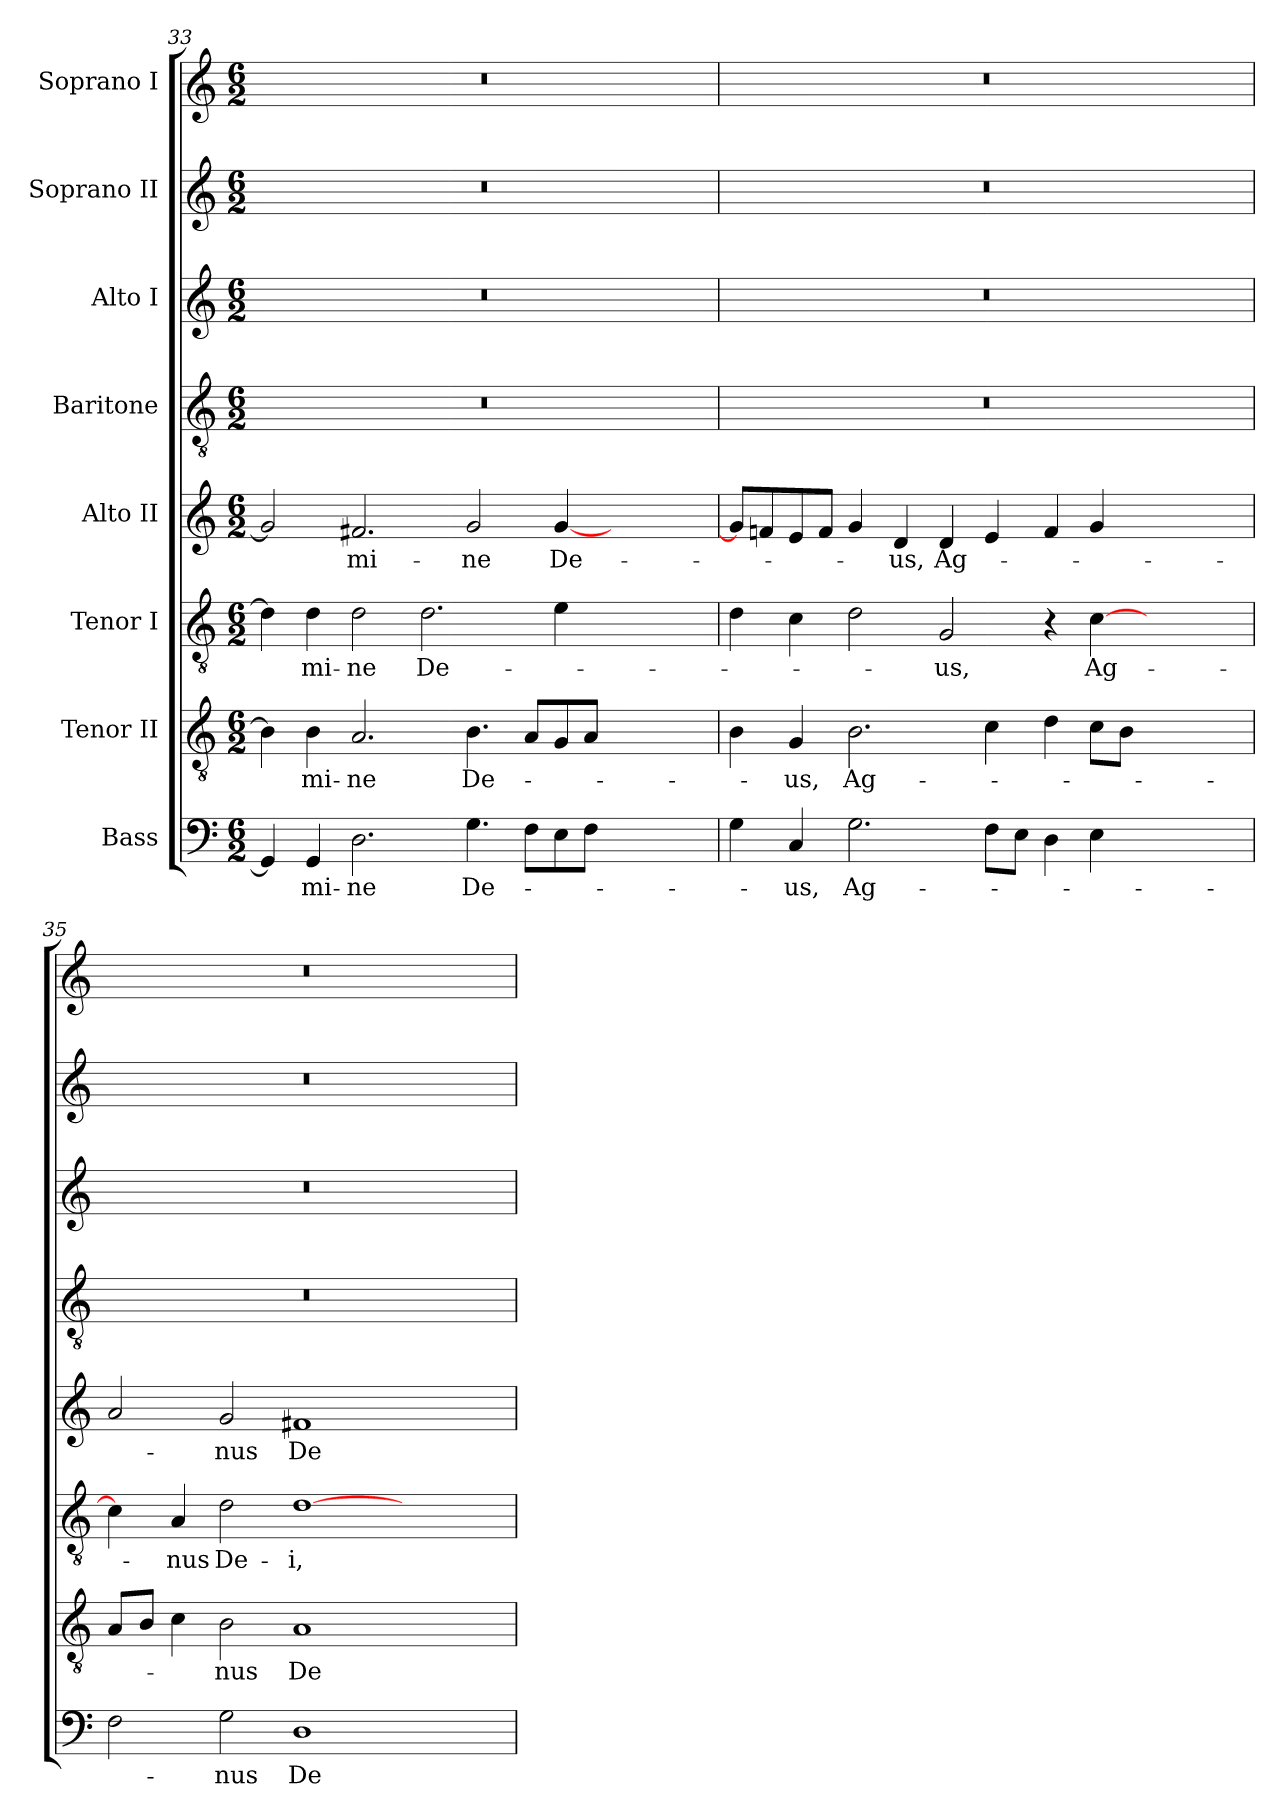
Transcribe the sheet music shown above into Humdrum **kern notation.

**kern	**text	**kern	**text	**kern	**text	**kern	**text	**kern	**kern	**kern	**kern
*part8	*part8	*part7	*part7	*part6	*part6	*part5	*part5	*part4	*part3	*part2	*part1
*staff8	*staff8	*staff7	*staff7	*staff6	*staff6	*staff5	*staff5	*staff4	*staff3	*staff2	*staff1
*I"Bass	*	*I"Tenor II	*	*I"Tenor I	*	*I"Alto II	*	*I"Baritone	*I"Alto I	*I"Soprano II	*I"Soprano I
!!LO:PB:g=z
*clefF4	*	*clefGv2	*	*clefGv2	*	*clefG2	*	*clefGv2	*clefG2	*clefG2	*clefG2
*ITrd7c12	*	*ITrd7c12	*	*ITrd7c12	*	*	*	*ITrd7c12	*	*	*
*k[]	*	*k[]	*	*k[]	*	*k[]	*	*k[]	*k[]	*k[]	*k[]
*C:	*	*C:	*	*C:	*	*C:	*	*C:	*C:	*C:	*C:
*M6/2	*	*M6/2	*	*M6/2	*	*M6/2	*	*M6/2	*M6/2	*M6/2	*M6/2
=33	=33	=33	=33	=33	=33	=33	=33	=33	=33	=33	=33
!	!	!	!	!	!	!	!	!LO:N:vis=1	!LO:N:vis=1	!LO:N:vis=1	!LO:N:vis=1
4GGGi/]	.	4BBi\]	.	4Di\]	.	2gi/]	.	0.r	0.r	0.r	0.r
!	!LO:LY:b:color=#000000	!	!	!	!	!	!	!	!	!	!
!	!	!	!LO:LY:b:color=#000000	!	!	!	!	!	!	!	!
!	!	!	!	!	!LO:LY:b:color=#000000	!	!	!	!	!	!
4GGGi/	-mi-	4BBi\	-mi-	4Di\	-mi-	.	.	.	.	.	.
!	!LO:LY:b:color=#000000	!	!	!	!	!	!	!	!	!	!
!	!	!	!LO:LY:b:color=#000000	!	!	!	!	!	!	!	!
!	!	!	!	!	!LO:LY:b:color=#000000	!	!	!	!	!	!
!	!	!	!	!	!	!	!LO:LY:b:color=#000000	!	!	!	!
2.DDi\	-ne	2.AAi/	-ne	2Di\	-ne	2.f#Xi/	-mi-	.	.	.	.
!	!	!	!	!	!LO:LY:b:color=#000000	!	!	!	!	!	!
.	.	.	.	2.Di\	De-	.	.	.	.	.	.
!	!LO:LY:b:color=#000000	!	!	!	!	!	!	!	!	!	!
!	!	!	!LO:LY:b:color=#000000	!	!	!	!	!	!	!	!
!	!	!	!	!	!	!	!LO:LY:b:color=#000000	!	!	!	!
4.GGi\	De-	4.BBi\	De-	.	.	2gi/	-ne	.	.	.	.
8FFi\L	.	8AAi/L	.	.	.	.	.	.	.	.	.
!	!	!	!	!	!	!	!LO:LY:b:color=#000000	!	!	!	!
8EEi\	.	8GGi/	.	4Ei\	.	[<4gi/	De-	.	.	.	.
8FFi\J	.	8AAi/J	.	.	.	.	.	.	.	.	.
1ryy	.	1ryy	.	1ryy	.	1ryy	.	.	.	.	.
=34	=34	=34	=34	=34	=34	=34	=34	=34	=34	=34	=34
!	!	!	!	!	!	!	!	!LO:N:vis=1	!LO:N:vis=1	!LO:N:vis=1	!LO:N:vis=1
4GGi\	.	4BBi\	.	4Di\	.	8gi/L]	.	0.r	0.r	0.r	0.r
.	.	.	.	.	.	8fni/	.	.	.	.	.
!	!LO:LY:b:color=#000000	!	!	!	!	!	!	!	!	!	!
!	!	!	!LO:LY:b:color=#000000	!	!	!	!	!	!	!	!
4CCi/	-us,	4GGi/	-us,	4Ci\	.	8ei/	.	.	.	.	.
.	.	.	.	.	.	8fi/J	.	.	.	.	.
!	!LO:LY:b:color=#000000	!	!	!	!	!	!	!	!	!	!
!	!	!	!LO:LY:b:color=#000000	!	!	!	!	!	!	!	!
2.GGi\	Ag-	2.BBi\	Ag-	2Di\	.	4gi/	.	.	.	.	.
!	!	!	!	!	!	!	!LO:LY:b:color=#000000	!	!	!	!
.	.	.	.	.	.	4di/	-us,	.	.	.	.
!	!	!	!	!	!LO:LY:b:color=#000000	!	!	!	!	!	!
!	!	!	!	!	!	!	!LO:LY:b:color=#000000	!	!	!	!
.	.	.	.	2GGi/	-us,	4di/	Ag-	.	.	.	.
8FFi\L	.	4Ci\	.	.	.	4ei/	.	.	.	.	.
8EEi\J	.	.	.	.	.	.	.	.	.	.	.
4DDi\	.	4Di\	.	4r	.	4fi/	.	.	.	.	.
!	!	!	!	!	!LO:LY:b:color=#000000	!	!	!	!	!	!
4EEi\	.	8Ci\L	.	[>4Ci\	Ag-	4gi/	.	.	.	.	.
.	.	8BBi\J	.	.	.	.	.	.	.	.	.
1ryy	.	1ryy	.	1ryy	.	1ryy	.	.	.	.	.
=35	=35	=35	=35	=35	=35	=35	=35	=35	=35	=35	=35
!	!	!	!	!	!	!	!	!LO:N:vis=1	!LO:N:vis=1	!LO:N:vis=1	!LO:N:vis=1
2FFi\	.	8AAi/L	.	4Ci\]	.	2ai/	.	0.r	0.r	0.r	0.r
.	.	8BBi/J	.	.	.	.	.	.	.	.	.
!	!	!	!	!	!LO:LY:b:color=#000000	!	!	!	!	!	!
.	.	4Ci\	.	4AAi/	-nus	.	.	.	.	.	.
!	!LO:LY:b:color=#000000	!	!	!	!	!	!	!	!	!	!
!	!	!	!LO:LY:b:color=#000000	!	!	!	!	!	!	!	!
!	!	!	!	!	!LO:LY:b:color=#000000	!	!	!	!	!	!
!	!	!	!	!	!	!	!LO:LY:b:color=#000000	!	!	!	!
2GGi\	-nus	2BBi\	-nus	2Di\	De-	2gi/	-nus	.	.	.	.
!	!LO:LY:b:color=#000000	!	!	!	!	!	!	!	!	!	!
!	!	!	!LO:LY:b:color=#000000	!	!	!	!	!	!	!	!
!	!	!	!	!	!LO:LY:b:color=#000000	!	!	!	!	!	!
!	!	!	!	!	!	!	!LO:LY:b:color=#000000	!	!	!	!
1DDi	De-	1AAi	De-	[>1Di	-i,	1f#Xi	De-	.	.	.	.
1ryy	.	1ryy	.	1ryy	.	1ryy	.	.	.	.	.
=	=	=	=	=	=	=	=	=	=	=	=
*-	*-	*-	*-	*-	*-	*-	*-	*-	*-	*-	*-
